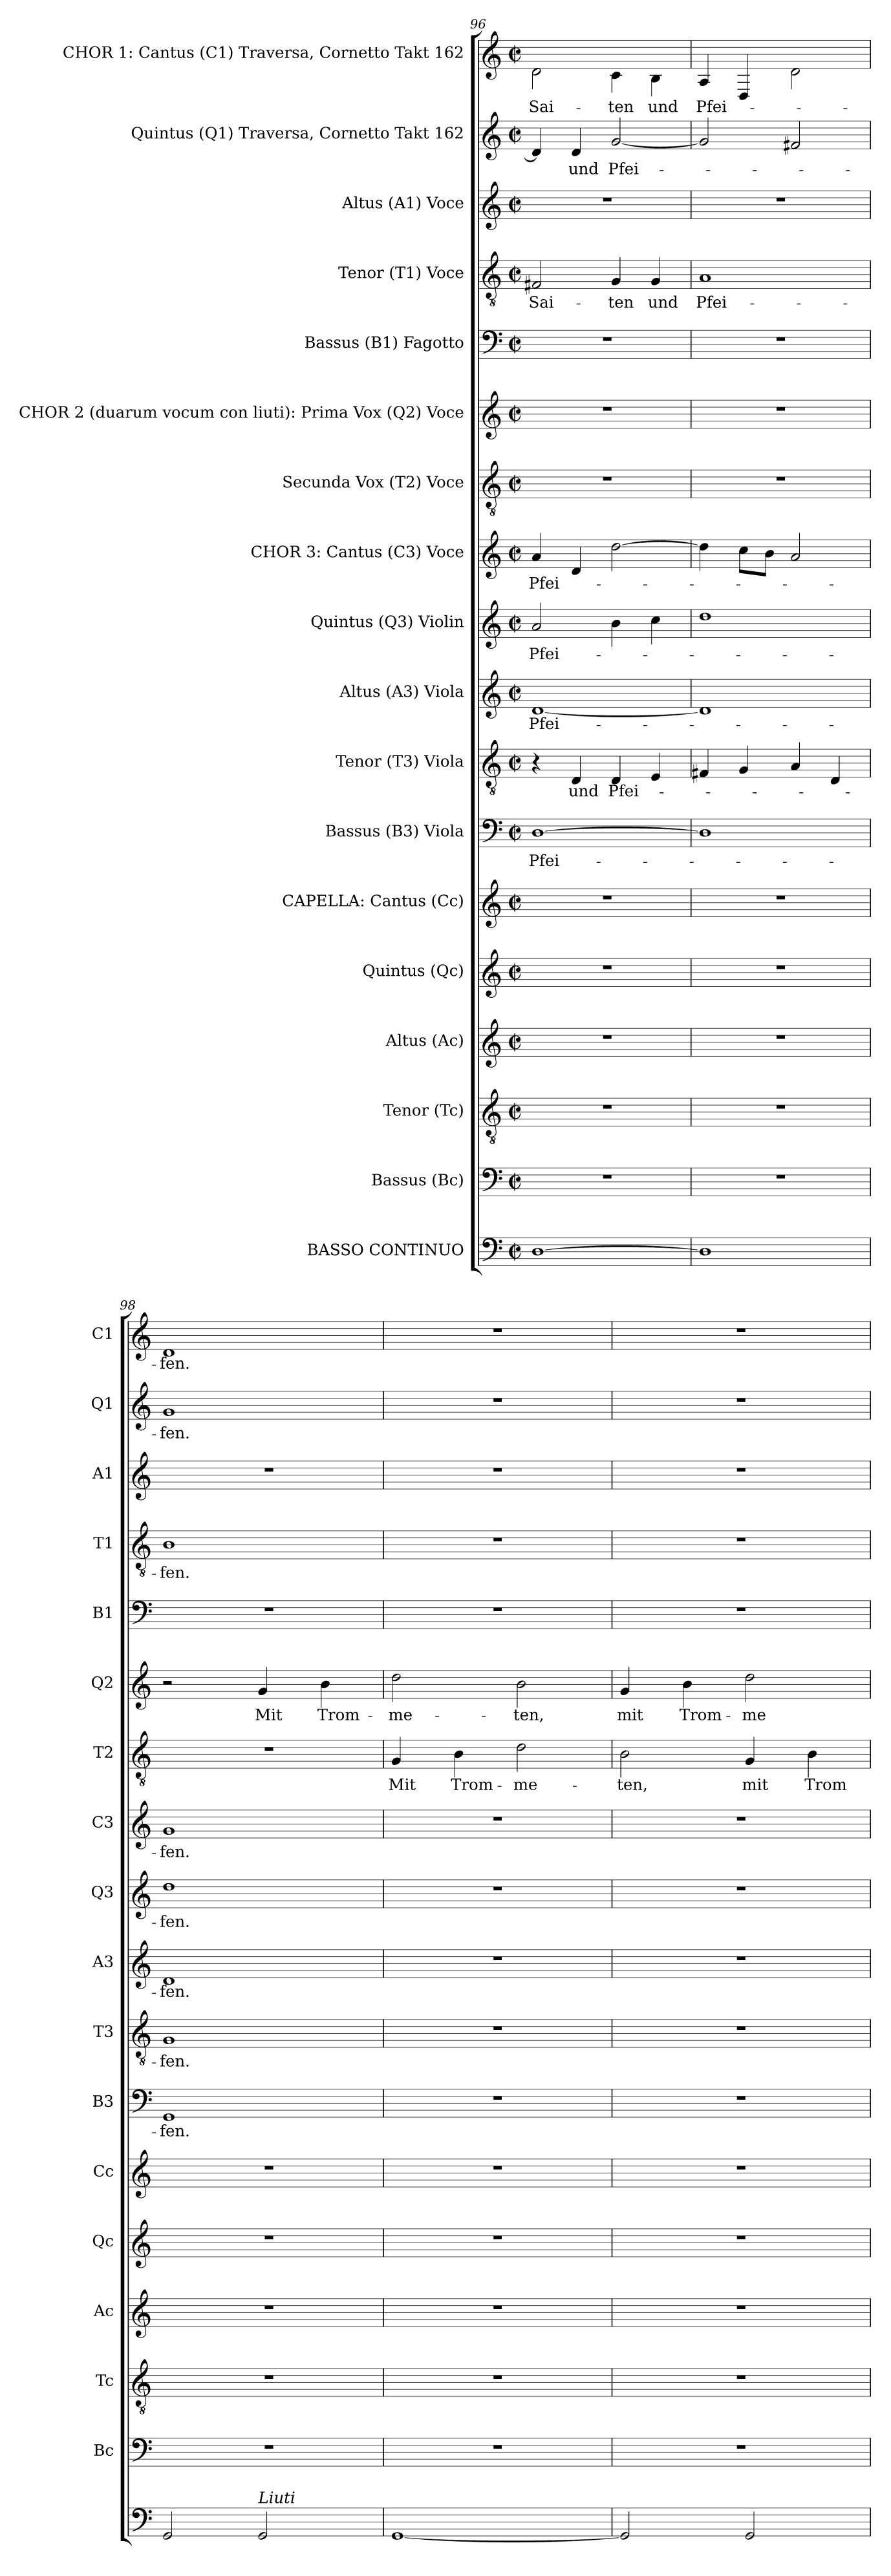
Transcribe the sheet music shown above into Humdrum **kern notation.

**kern	**kern	**kern	**kern	**kern	**kern	**kern	**text	**kern	**text	**kern	**text	**kern	**text	**kern	**text	**kern	**text	**kern	**text	**kern	**kern	**text	**kern	**kern	**text	**kern	**text
*part18	*part17	*part16	*part15	*part14	*part13	*part12	*part12	*part11	*part11	*part10	*part10	*part9	*part9	*part8	*part8	*part7	*part7	*part6	*part6	*part5	*part4	*part4	*part3	*part2	*part2	*part1	*part1
*staff18	*staff17	*staff16	*staff15	*staff14	*staff13	*staff12	*staff12	*staff11	*staff11	*staff10	*staff10	*staff9	*staff9	*staff8	*staff8	*staff7	*staff7	*staff6	*staff6	*staff5	*staff4	*staff4	*staff3	*staff2	*staff2	*staff1	*staff1
*I"BASSO CONTINUO	*I"Bassus (Bc)	*I"Tenor (Tc)	*I"Altus (Ac)	*I"Quintus (Qc)	*I"CAPELLA: Cantus (Cc)	*I"Bassus (B3) Viola	*	*I"Tenor (T3) Viola	*	*I"Altus (A3) Viola	*	*I"Quintus (Q3) Violin	*	*I"CHOR 3: Cantus (C3) Voce	*	*I"Secunda Vox (T2) Voce	*	*I"CHOR 2 (duarum vocum con liuti): Prima Vox  (Q2) Voce	*	*I"Bassus (B1) Fagotto	*I"Tenor (T1) Voce	*	*I"Altus (A1) Voce	*I"Quintus (Q1) Traversa, Cornetto Takt 162	*	*I"CHOR 1: Cantus (C1) Traversa, Cornetto Takt 162	*
*	*I'Bc	*I'Tc	*I'Ac	*I'Qc	*I'Cc	*I'B3	*	*I'T3	*	*I'A3	*	*I'Q3	*	*I'C3	*	*I'T2	*	*I'Q2	*	*I'B1	*I'T1	*	*I'A1	*I'Q1	*	*I'C1	*
*clefF4	*clefF4	*clefGv2	*clefG2	*clefG2	*clefG2	*clefF4	*	*clefGv2	*	*clefG2	*	*clefG2	*	*clefG2	*	*clefGv2	*	*clefG2	*	*clefF4	*clefGv2	*	*clefG2	*clefG2	*	*clefG2	*
*	*	*	*	*	*	*	*	*	*	*	*	*	*	*	*	*	*	*	*	*	*	*	*	*	*	*ITrd-7c-12	*
*k[]	*k[]	*k[]	*k[]	*k[]	*k[]	*k[]	*	*k[]	*	*k[]	*	*k[]	*	*k[]	*	*k[]	*	*k[]	*	*k[]	*k[]	*	*k[]	*k[]	*	*k[]	*
*M2/2	*M2/2	*M2/2	*M2/2	*M2/2	*M2/2	*M2/2	*	*M2/2	*	*M2/2	*	*M2/2	*	*M2/2	*	*M2/2	*	*M2/2	*	*M2/2	*M2/2	*	*M2/2	*M2/2	*	*M2/2	*
*met(c|)	*met(c|)	*met(c|)	*met(c|)	*met(c|)	*met(c|)	*met(c|)	*	*met(c|)	*	*met(c|)	*	*met(c|)	*	*met(c|)	*	*met(c|)	*	*met(c|)	*	*met(c|)	*met(c|)	*	*met(c|)	*met(c|)	*	*met(c|)	*
=96	=96	=96	=96	=96	=96	=96	=96	=96	=96	=96	=96	=96	=96	=96	=96	=96	=96	=96	=96	=96	=96	=96	=96	=96	=96	=96	=96
[1D	1r	1r	1r	1r	1r	[1D	Pfei-	4r	.	[1d	Pfei-	2a/	Pfei-	4a/	Pfei-	1r	.	1r	.	1r	2F#X/	Sai-	1r	4d/]	.	2dd\	Sai-
.	.	.	.	.	.	.	.	4D/	und	.	.	.	.	4d/	.	.	.	.	.	.	.	.	.	4d/	und	.	.
.	.	.	.	.	.	.	.	4D/	Pfei-	.	.	4b\	.	[2dd\	.	.	.	.	.	.	4G/	ten	.	[2g/	Pfei-	4cc\	ten
.	.	.	.	.	.	.	.	4E/	.	.	.	4cc\	.	.	.	.	.	.	.	.	4G/	und	.	.	.	4b\	und
=97	=97	=97	=97	=97	=97	=97	=97	=97	=97	=97	=97	=97	=97	=97	=97	=97	=97	=97	=97	=97	=97	=97	=97	=97	=97	=97	=97
1D]	1r	1r	1r	1r	1r	1D]	.	4F#X/	.	1d]	.	1dd	.	4dd\]	.	1r	.	1r	.	1r	1A	Pfei-	1r	2g/]	.	4a/	Pfei-
.	.	.	.	.	.	.	.	4G/	.	.	.	.	.	8cc\L	.	.	.	.	.	.	.	.	.	.	.	4d/	.
.	.	.	.	.	.	.	.	.	.	.	.	.	.	8b\J	.	.	.	.	.	.	.	.	.	.	.	.	.
.	.	.	.	.	.	.	.	4A/	.	.	.	.	.	2a/	.	.	.	.	.	.	.	.	.	2f#X/	.	2dd\	.
.	.	.	.	.	.	.	.	4D/	.	.	.	.	.	.	.	.	.	.	.	.	.	.	.	.	.	.	.
!!LO:PB:g=z
=98	=98	=98	=98	=98	=98	=98	=98	=98	=98	=98	=98	=98	=98	=98	=98	=98	=98	=98	=98	=98	=98	=98	=98	=98	=98	=98	=98
2GG/	1r	1r	1r	1r	1r	1GG	-fen.	1G	-fen.	1d	-fen.	1dd	-fen.	1g	-fen.	1r	.	2r	.	1r	1B	fen.	1r	1g	-fen.	1dd	-fen.
!LO:TX:a:i:t=Liuti	!	!	!	!	!	!	!	!	!	!	!	!	!	!	!	!	!	!	!	!	!	!	!	!	!	!	!
2GG/	.	.	.	.	.	.	.	.	.	.	.	.	.	.	.	.	.	4g/	Mit	.	.	.	.	.	.	.	.
.	.	.	.	.	.	.	.	.	.	.	.	.	.	.	.	.	.	4b\	Trom-	.	.	.	.	.	.	.	.
=99	=99	=99	=99	=99	=99	=99	=99	=99	=99	=99	=99	=99	=99	=99	=99	=99	=99	=99	=99	=99	=99	=99	=99	=99	=99	=99	=99
[1GG	1r	1r	1r	1r	1r	1r	.	1r	.	1r	.	1r	.	1r	.	4G/	Mit	2dd\	me-	1r	1r	.	1r	1r	.	1r	.
.	.	.	.	.	.	.	.	.	.	.	.	.	.	.	.	4B\	Trom-	.	.	.	.	.	.	.	.	.	.
.	.	.	.	.	.	.	.	.	.	.	.	.	.	.	.	2d\	me-	2b\	ten,	.	.	.	.	.	.	.	.
=100	=100	=100	=100	=100	=100	=100	=100	=100	=100	=100	=100	=100	=100	=100	=100	=100	=100	=100	=100	=100	=100	=100	=100	=100	=100	=100	=100
2GG/]	1r	1r	1r	1r	1r	1r	.	1r	.	1r	.	1r	.	1r	.	2B\	ten,	4g/	mit	1r	1r	.	1r	1r	.	1r	.
.	.	.	.	.	.	.	.	.	.	.	.	.	.	.	.	.	.	4b\	Trom-	.	.	.	.	.	.	.	.
2GG/	.	.	.	.	.	.	.	.	.	.	.	.	.	.	.	4G/	mit	2dd\	me-	.	.	.	.	.	.	.	.
.	.	.	.	.	.	.	.	.	.	.	.	.	.	.	.	4B\	Trom-	.	.	.	.	.	.	.	.	.	.
=	=	=	=	=	=	=	=	=	=	=	=	=	=	=	=	=	=	=	=	=	=	=	=	=	=	=	=
*-	*-	*-	*-	*-	*-	*-	*-	*-	*-	*-	*-	*-	*-	*-	*-	*-	*-	*-	*-	*-	*-	*-	*-	*-	*-	*-	*-
